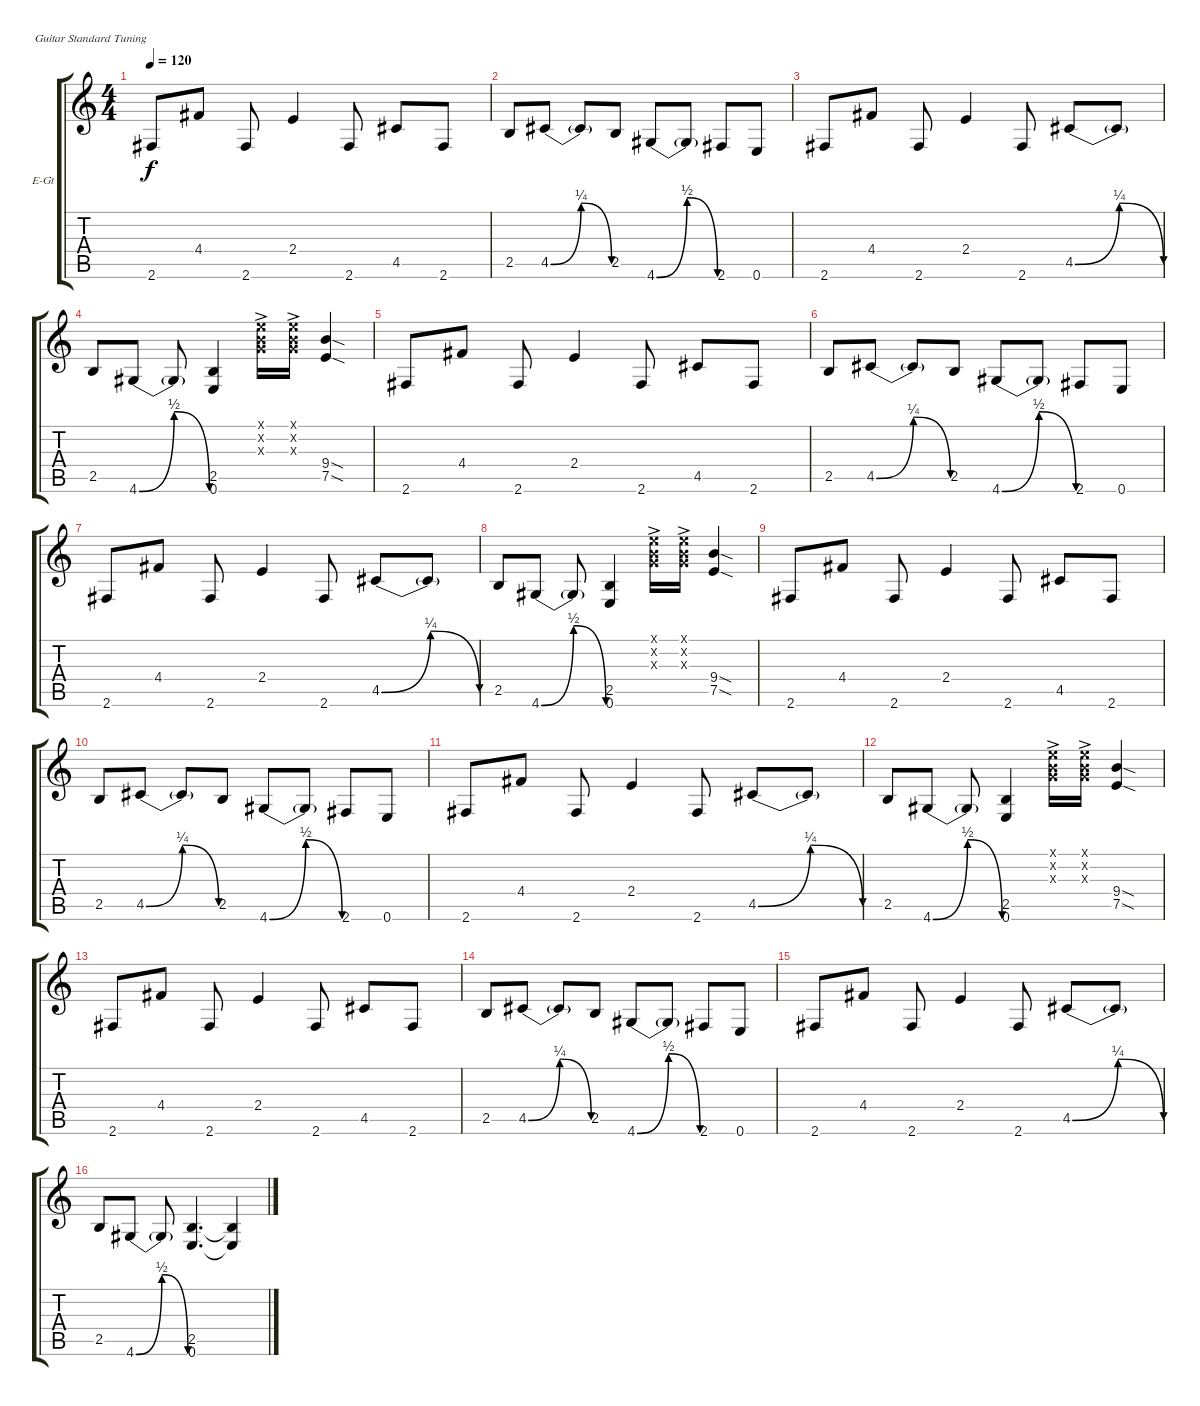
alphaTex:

\defaultSystemsLayout 4
\bracketExtendMode groupsimilarinstruments
\firstSystemTrackNameOrientation horizontal
\otherSystemsTrackNameOrientation horizontal
\track ("Rhythm Guitar" "E-Gt") {instrument distortionguitar}
\staff {score tabs}
\tuning (E4 B3 G3 D3 A2 E2)
\ts (4 4)
\tempo 120
\clef g2
\ks c
2.6.8{dy f} 4.4.8 2.6.8 2.4.4 2.6.8 4.5.8 2.6.8 |
2.5.8 4.5{be (bendrelease 0 0 10.2 1 20.4 1 30 0)}.8 4.5{t}.8 2.5.8 4.6{be (bendrelease 0 0 10.799999999999999 2 20.4 2 30 0)}.8 4.6{t}.8 2.6.8 0.6.8 |
2.6.8 4.4.8 2.6.8 2.4.4 2.6.8 4.5{be (bendrelease 0 0 10.2 1 20.4 1 30 0)}.8 4.5{t}.8 |
2.5.8 4.6{be (bendrelease 0 0 10.799999999999999 2 20.4 2 30 0)}.8 4.6{t}.8 (2.5 0.6).4 (0.1{ac x} 0.2{ac x} 0.3{ac x}).16 (0.1{ac x} 0.2{ac x} 0.3{ac x}).16 (7.5{sod} 9.4{sod}).4 |
2.6.8 4.4.8 2.6.8 2.4.4 2.6.8 4.5.8 2.6.8 |
2.5.8 4.5{be (bendrelease 0 0 10.2 1 20.4 1 30 0)}.8 4.5{t}.8 2.5.8 4.6{be (bendrelease 0 0 10.799999999999999 2 20.4 2 30 0)}.8 4.6{t}.8 2.6.8 0.6.8 |
2.6.8 4.4.8 2.6.8 2.4.4 2.6.8 4.5{be (bendrelease 0 0 10.2 1 20.4 1 30 0)}.8 4.5{t}.8 |
2.5.8 4.6{be (bendrelease 0 0 10.799999999999999 2 20.4 2 30 0)}.8 4.6{t}.8 (2.5 0.6).4 (0.1{ac x} 0.2{ac x} 0.3{ac x}).16 (0.1{ac x} 0.2{ac x} 0.3{ac x}).16 (7.5{sod} 9.4{sod}).4 |
2.6.8 4.4.8 2.6.8 2.4.4 2.6.8 4.5.8 2.6.8 |
2.5.8 4.5{be (bendrelease 0 0 10.2 1 20.4 1 30 0)}.8 4.5{t}.8 2.5.8 4.6{be (bendrelease 0 0 10.799999999999999 2 20.4 2 30 0)}.8 4.6{t}.8 2.6.8 0.6.8 |
2.6.8 4.4.8 2.6.8 2.4.4 2.6.8 4.5{be (bendrelease 0 0 10.2 1 20.4 1 30 0)}.8 4.5{t}.8 |
2.5.8 4.6{be (bendrelease 0 0 10.799999999999999 2 20.4 2 30 0)}.8 4.6{t}.8 (2.5 0.6).4 (0.1{ac x} 0.2{ac x} 0.3{ac x}).16 (0.1{ac x} 0.2{ac x} 0.3{ac x}).16 (7.5{sod} 9.4{sod}).4 |
2.6.8 4.4.8 2.6.8 2.4.4 2.6.8 4.5.8 2.6.8 |
2.5.8 4.5{be (bendrelease 0 0 10.2 1 20.4 1 30 0)}.8 4.5{t}.8 2.5.8 4.6{be (bendrelease 0 0 10.799999999999999 2 20.4 2 30 0)}.8 4.6{t}.8 2.6.8 0.6.8 |
2.6.8 4.4.8 2.6.8 2.4.4 2.6.8 4.5{be (bendrelease 0 0 10.2 1 20.4 1 30 0)}.8 4.5{t}.8 |
2.5.8 4.6{be (bendrelease 0 0 10.799999999999999 2 20.4 2 30 0)}.8 4.6{t}.8 (2.5 0.6).4{d} (0.6{t} 2.5{t}).4
